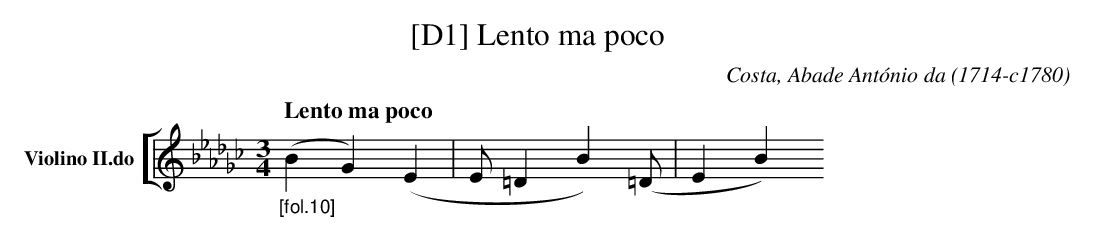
X:1
T:[D1] Lento ma poco
C:Costa, Abade Ant\'onio da (1714-c1780)
M:3/4
L:1/4
K:Gb
V: 2 clef=treble name="Violino II.do" sname="Vl.II"
%%staves [ 2 ]
[Q:"Lento ma poco"] "_[fol.10]" (B G) (E | E/ =D B) (=D/ | E B)
